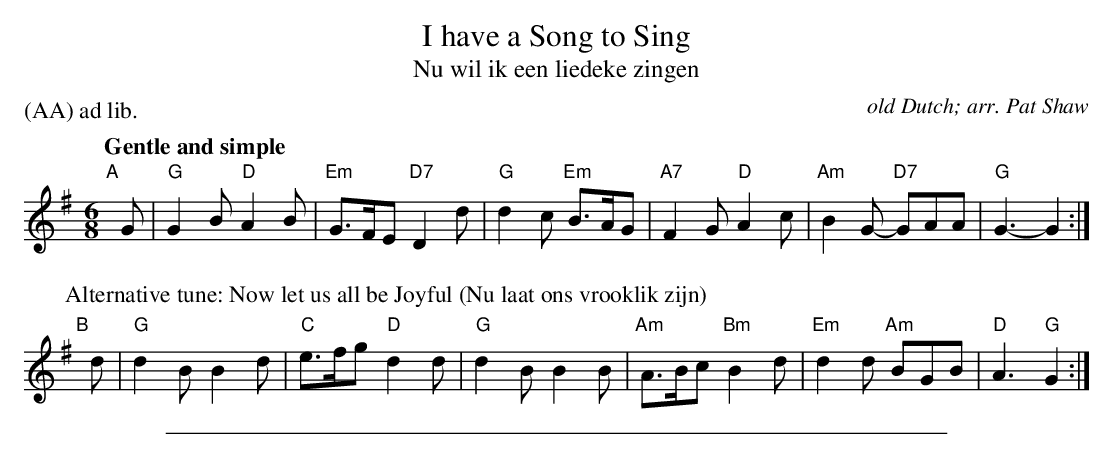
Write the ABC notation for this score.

X:1
T: I have a Song to Sing
T: Nu wil ik een liedeke zingen
C: old Dutch; arr. Pat Shaw
P: (AA) ad lib.
Q: "Gentle and simple"
M: 6/8
L: 1/8
K: G
"A"[|]G | "G"G2B "D"A2B | "Em"G>FE "D7"D2d | "G"d2c "Em"B>AG | "A7"F2G "D"A2c | "Am"B2G- "D7"GAA | "G"G3- G2 :|
P: Alternative tune: Now let us all be Joyful (Nu laat ons vrooklik zijn)
"B"[|]d | "G"d2B B2d | "C"e>fg "D"d2d | "G"d2B B2B | "Am"A>Bc "Bm"B2d | "Em"d2d "Am"BGB | "D"A3 "G"G2 :|
